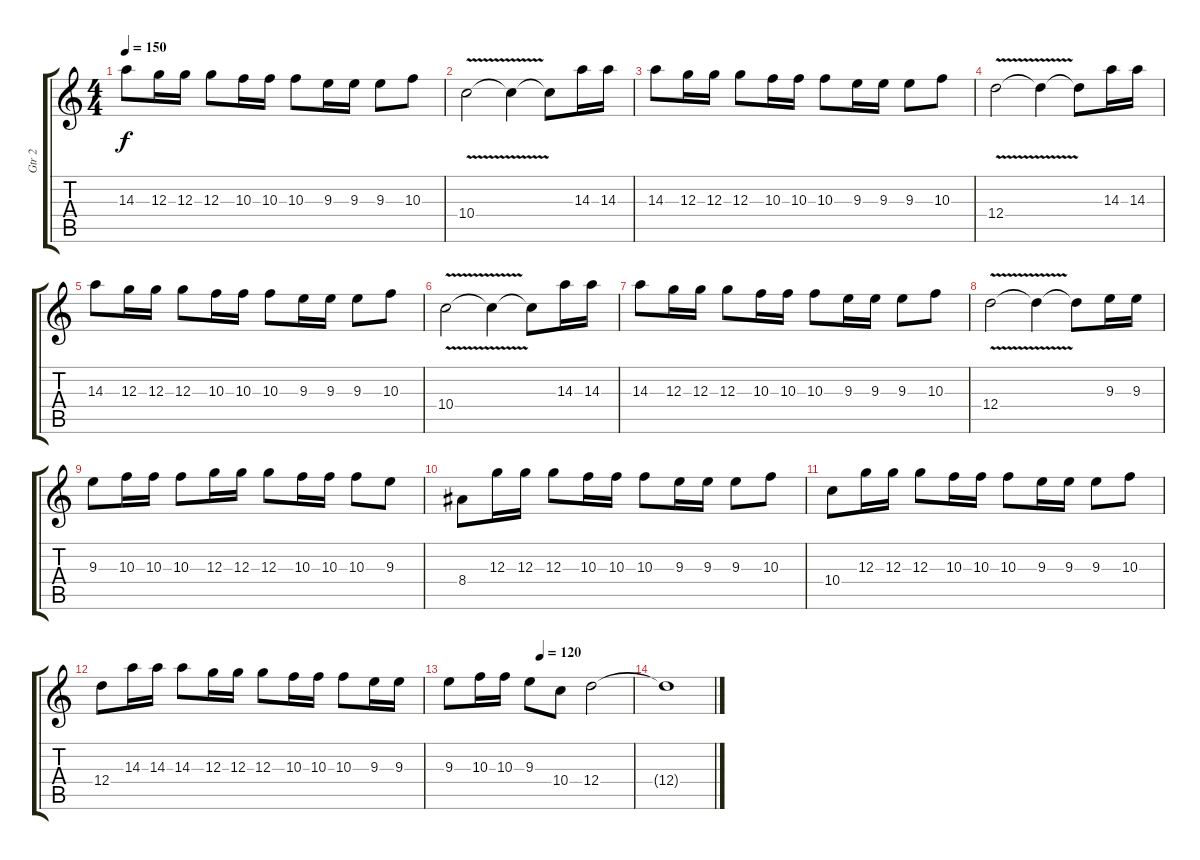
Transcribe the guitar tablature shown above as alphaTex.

\track ("Gtr 2" "Gtr 2") {instrument acousticguitarsteel}
\staff {score tabs}
\tuning (E4 B3 G3 D3 A2 E2) {hide}
\ts (4 4)
\tempo 150
\clef g2
\ks c
14.3.8{dy f} 12.3.16 12.3.16 12.3.8 10.3.16 10.3.16 10.3.8 9.3.16 9.3.16 9.3.8 10.3.8 |
10.4{v}.2{volume 16 instrument distortionguitar} 10.4{t}.4 10.4{t}.8 14.3.16 14.3.16 |
14.3.8 12.3.16 12.3.16 12.3.8 10.3.16 10.3.16 10.3.8 9.3.16 9.3.16 9.3.8 10.3.8 |
12.4{v}.2{volume 16 instrument distortionguitar} 12.4{t}.4 12.4{t}.8 14.3.16 14.3.16 |
14.3.8 12.3.16 12.3.16 12.3.8 10.3.16 10.3.16 10.3.8 9.3.16 9.3.16 9.3.8 10.3.8 |
10.4{v}.2{volume 16 instrument distortionguitar} 10.4{t}.4 10.4{t}.8 14.3.16 14.3.16 |
14.3.8 12.3.16 12.3.16 12.3.8 10.3.16 10.3.16 10.3.8 9.3.16 9.3.16 9.3.8 10.3.8 |
12.4{v}.2{volume 16 instrument distortionguitar} 12.4{t}.4 12.4{t}.8 9.3.16 9.3.16 |
9.3.8 10.3.16 10.3.16 10.3.8 12.3.16 12.3.16 12.3.8 10.3.16 10.3.16 10.3.8 9.3.8 |
8.4.8{volume 16 instrument distortionguitar} 12.3.16 12.3.16 12.3.8 10.3.16 10.3.16 10.3.8 9.3.16 9.3.16 9.3.8 10.3.8 |
10.4.8{volume 16 instrument distortionguitar} 12.3.16 12.3.16 12.3.8 10.3.16 10.3.16 10.3.8 9.3.16 9.3.16 9.3.8 10.3.8 |
12.4.8{volume 16 instrument distortionguitar} 14.3.16 14.3.16 14.3.8 12.3.16 12.3.16 12.3.8 10.3.16 10.3.16 10.3.8 9.3.16 9.3.16 |
\tempo (120 0.5)
9.3.8 10.3.16 10.3.16 9.3.8 10.4.8 12.4.2 |
12.4{t}.1
